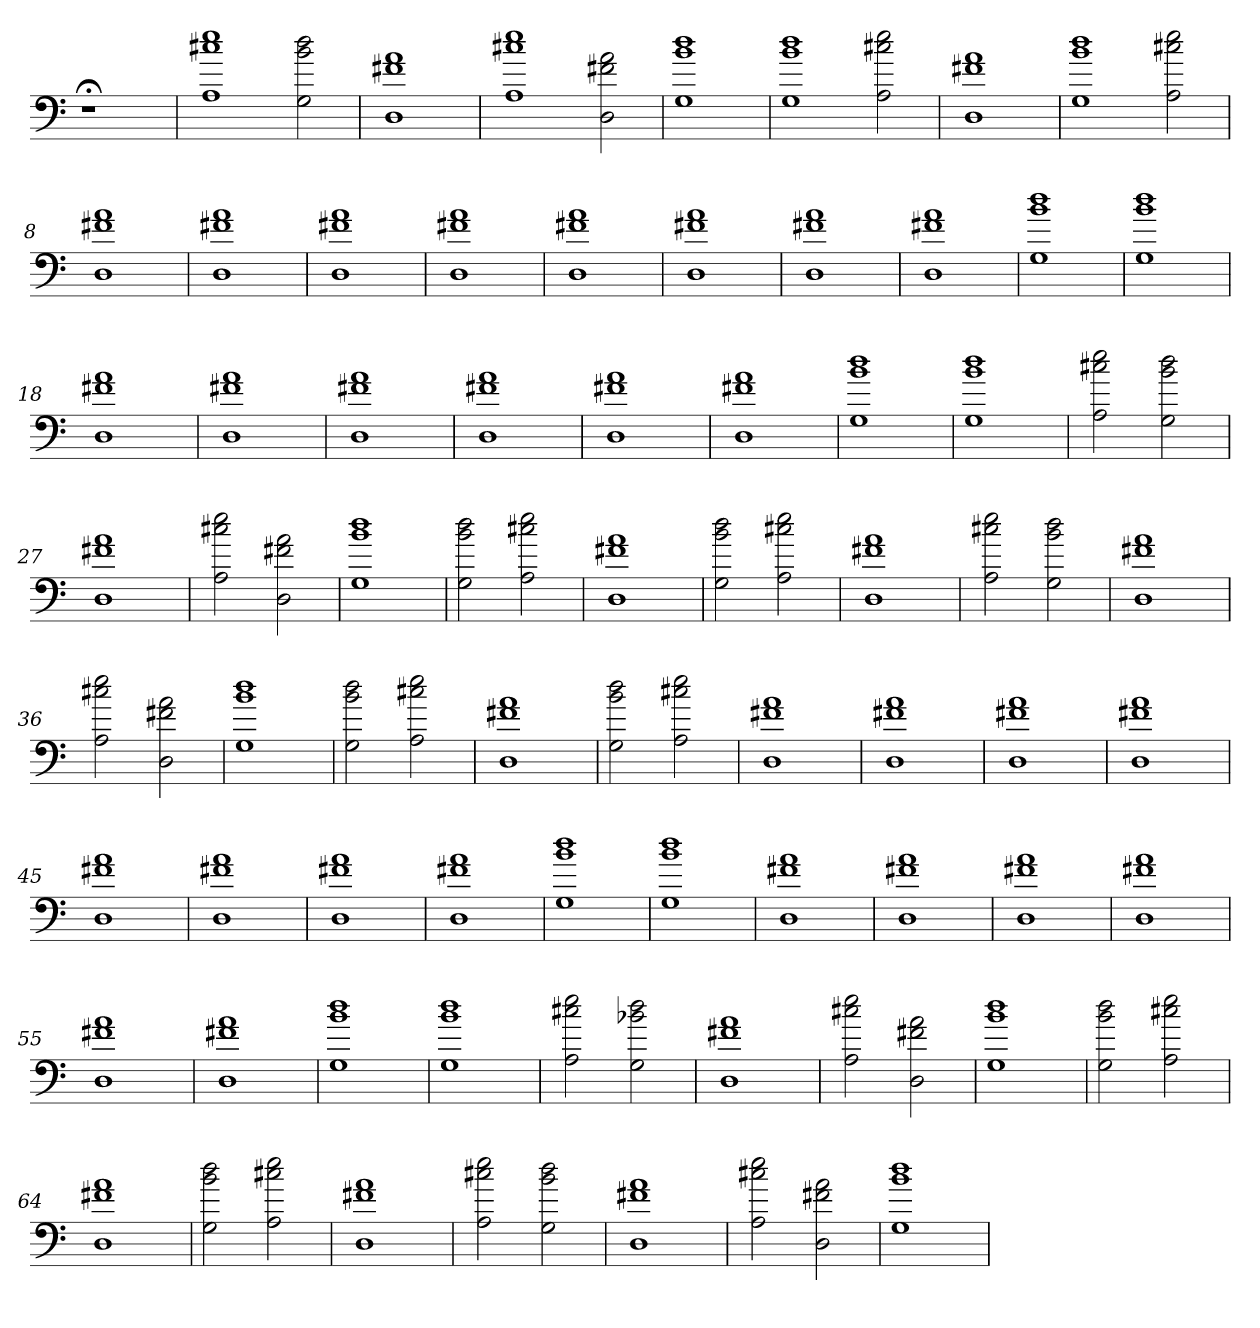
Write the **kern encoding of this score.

**kern
*part1
*staff1
=
1r;<
=1
1A 1cc#X 1ee
2G 2b 2dd
=2
1D 1f#X 1a
=3
1A 1cc#X 1ee
2D 2f#X 2a
=4
1G 1b 1dd
=5
1G 1b 1dd
2A 2cc#X 2ee
=6
1D 1f#X 1a
=7
1G 1b 1dd
2A 2cc#X 2ee
=8
1D 1f#X 1a
=9
1D 1f#X 1a
=10
1D 1f#X 1a
=11
1D 1f#X 1a
=12
1D 1f#X 1a
=13
1D 1f#X 1a
=14
1D 1f#X 1a
=15
1D 1f#X 1a
=16
1G 1b 1dd
=17
1G 1b 1dd
=18
1D 1f#X 1a
=19
1D 1f#X 1a
=20
1D 1f#X 1a
=21
1D 1f#X 1a
=22
1D 1f#X 1a
=23
1D 1f#X 1a
=24
1G 1b 1dd
=25
1G 1b 1dd
=26
2A 2cc#X 2ee
2G 2b 2dd
=27
1D 1f#X 1a
=28
2A 2cc#X 2ee
2D 2f#X 2a
=29
1G 1b 1dd
=30
2G 2b 2dd
2A 2cc#X 2ee
=31
1D 1f#X 1a
=32
2G 2b 2dd
2A 2cc#X 2ee
=33
1D 1f#X 1a
=34
2A 2cc#X 2ee
2G 2b 2dd
=35
1D 1f#X 1a
=36
2A 2cc#X 2ee
2D 2f#X 2a
=37
1G 1b 1dd
=38
2G 2b 2dd
2A 2cc#X 2ee
=39
1D 1f#X 1a
=40
2G 2b 2dd
2A 2cc#X 2ee
=41
1D 1f#X 1a
=42
1D 1f#X 1a
=43
1D 1f#X 1a
=44
1D 1f#X 1a
=45
1D 1f#X 1a
=46
1D 1f#X 1a
=47
1D 1f#X 1a
=48
1D 1f#X 1a
=49
1G 1b 1dd
=50
1G 1b 1dd
=51
1D 1f#X 1a
=52
1D 1f#X 1a
=53
1D 1f#X 1a
=54
1D 1f#X 1a
=55
1D 1f#X 1a
=56
1D 1f#X 1a
=57
1G 1b 1dd
=58
1G 1b 1dd
=59
2A 2cc#X 2ee
2G 2b-X 2dd
=60
1D 1f#X 1a
=61
2A 2cc#X 2ee
2D 2f#X 2a
=62
1G 1b 1dd
=63
2G 2b 2dd
2A 2cc#X 2ee
=64
1D 1f#X 1a
=65
2G 2b 2dd
2A 2cc#X 2ee
=66
1D 1f#X 1a
=67
2A 2cc#X 2ee
2G 2b 2dd
=68
1D 1f#X 1a
=69
2A 2cc#X 2ee
2D 2f#X 2a
=70
1G 1b 1dd
=
*-
